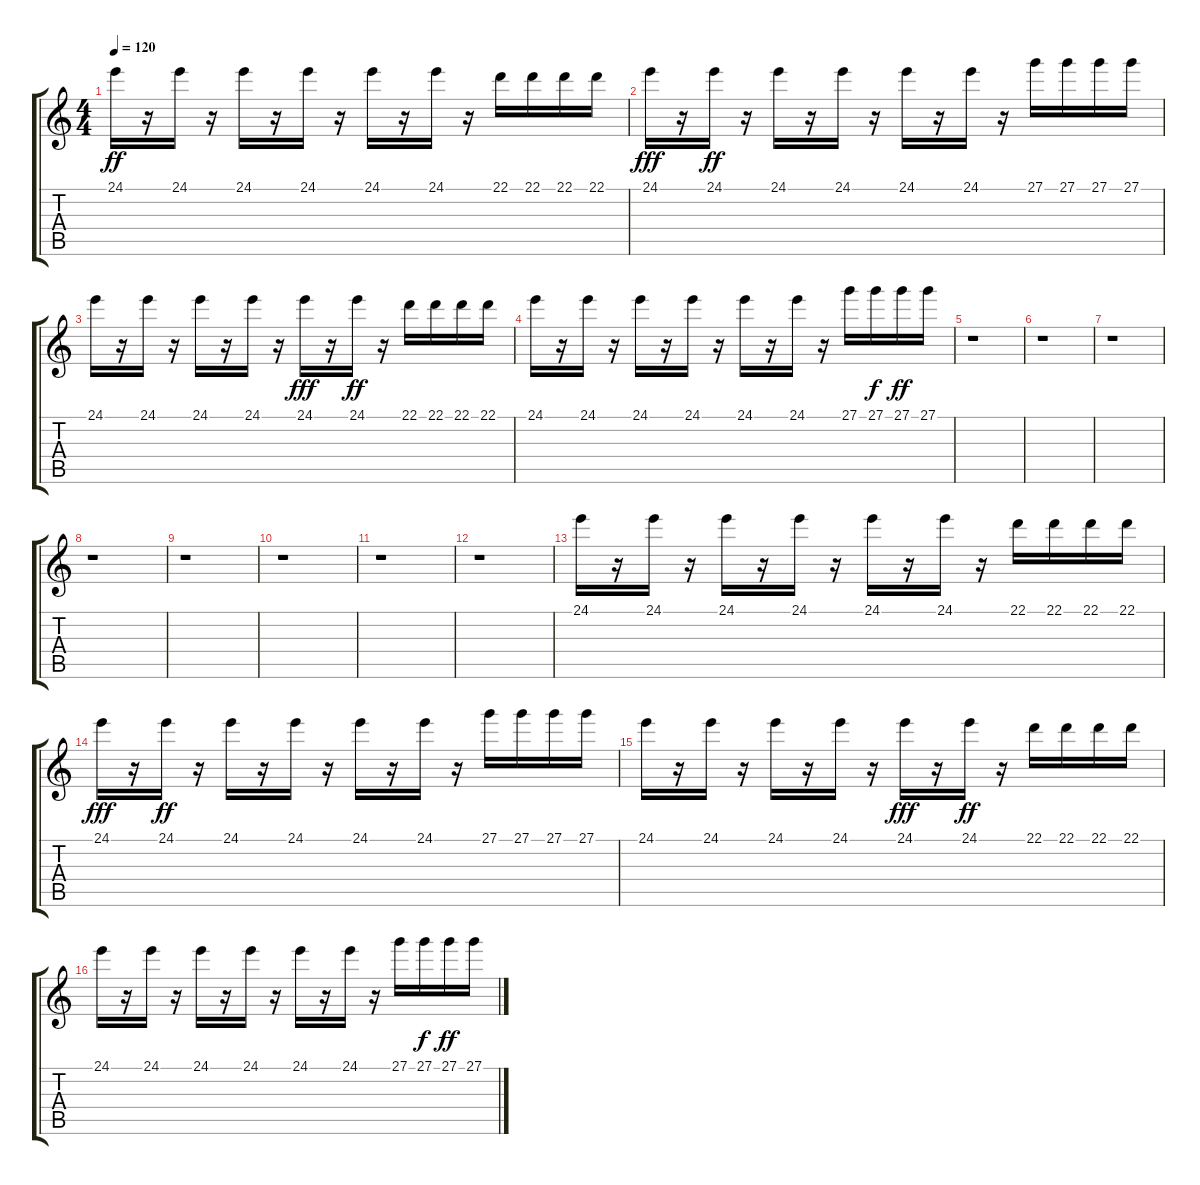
\track "" {instrument pad1newage}
\staff {score tabs}
\tuning (E4 B3 G3 D3 A2 E2) {hide}
\ts (4 4)
\tempo 120
\clef g2
\ks c
24.1.16{dy ff} r.16 24.1.16 r.16 24.1.16 r.16 24.1.16 r.16 24.1.16 r.16 24.1.16 r.16 22.1.16 22.1.16 22.1.16 22.1.16 |
24.1.16{dy fff} r.16 24.1.16{dy ff} r.16 24.1.16 r.16 24.1.16 r.16 24.1.16 r.16 24.1.16 r.16 27.1.16 27.1.16 27.1.16 27.1.16 |
24.1.16 r.16 24.1.16 r.16 24.1.16 r.16 24.1.16 r.16 24.1.16{dy fff} r.16 24.1.16{dy ff} r.16 22.1.16 22.1.16 22.1.16 22.1.16 |
24.1.16 r.16 24.1.16 r.16 24.1.16 r.16 24.1.16 r.16 24.1.16 r.16 24.1.16 r.16 27.1.16 27.1.16{dy f} 27.1.16{dy ff} 27.1.16 |
r.1 |
r.1 |
r.1 |
r.1 |
r.1 |
r.1 |
r.1 |
r.1 |
24.1.16 r.16 24.1.16 r.16 24.1.16 r.16 24.1.16 r.16 24.1.16 r.16 24.1.16 r.16 22.1.16 22.1.16 22.1.16 22.1.16 |
24.1.16{dy fff} r.16 24.1.16{dy ff} r.16 24.1.16 r.16 24.1.16 r.16 24.1.16 r.16 24.1.16 r.16 27.1.16 27.1.16 27.1.16 27.1.16 |
24.1.16 r.16 24.1.16 r.16 24.1.16 r.16 24.1.16 r.16 24.1.16{dy fff} r.16 24.1.16{dy ff} r.16 22.1.16 22.1.16 22.1.16 22.1.16 |
24.1.16 r.16 24.1.16 r.16 24.1.16 r.16 24.1.16 r.16 24.1.16 r.16 24.1.16 r.16 27.1.16 27.1.16{dy f} 27.1.16{dy ff} 27.1.16
